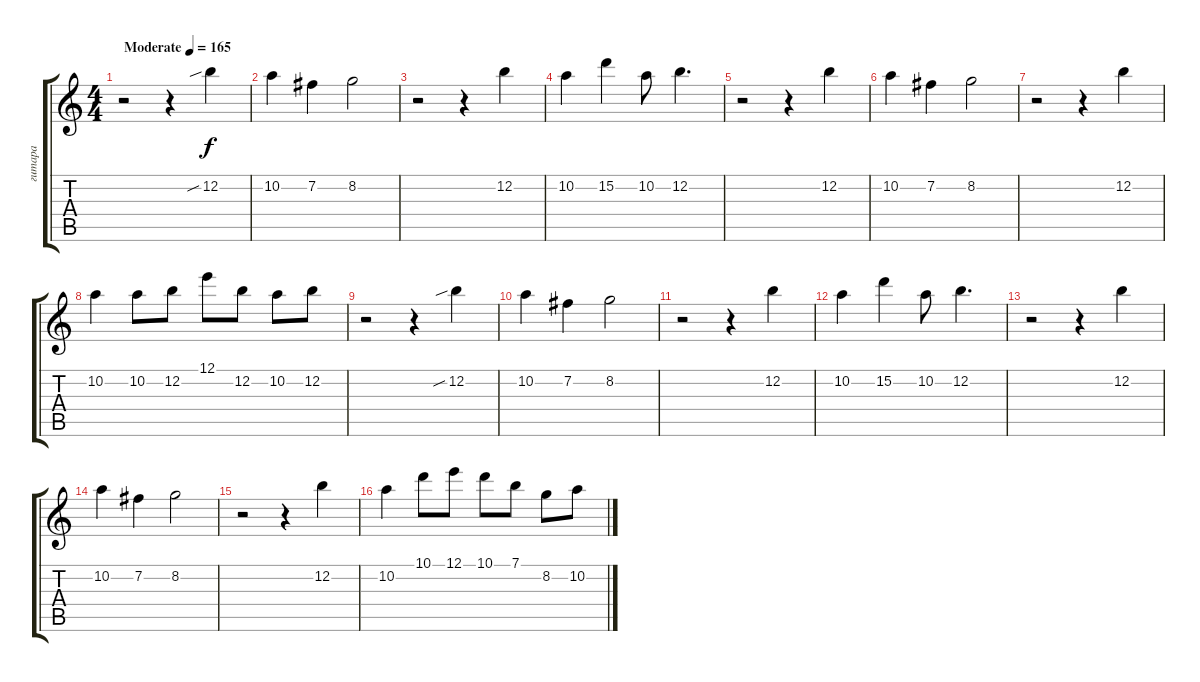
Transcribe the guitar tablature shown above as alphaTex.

\track ("гитара" "гитара") {instrument overdrivenguitar}
\staff {score tabs}
\tuning (E4 B3 G3 D3 A2 E2) {hide}
\ts (4 4)
\tempo (165 "Moderate")
\clef g2
\ks c
r.2{dy f instrument overdrivenguitar} r.4 12.2{sib}.4 |
10.2.4 7.2.4 8.2.2 |
r.2 r.4 12.2.4 |
10.2.4 15.2.4 10.2.8 12.2.4{d} |
r.2 r.4 12.2.4 |
10.2.4 7.2.4 8.2.2 |
r.2 r.4 12.2.4 |
10.2.4 10.2.8 12.2.8 12.1.8 12.2.8 10.2.8 12.2.8 |
r.2 r.4 12.2{sib}.4 |
10.2.4 7.2.4 8.2.2 |
r.2 r.4 12.2.4 |
10.2.4 15.2.4 10.2.8 12.2.4{d} |
r.2 r.4 12.2.4 |
10.2.4 7.2.4 8.2.2 |
r.2 r.4 12.2.4 |
10.2.4 10.1.8 12.1.8 10.1.8 7.1.8 8.2.8 10.2.8
